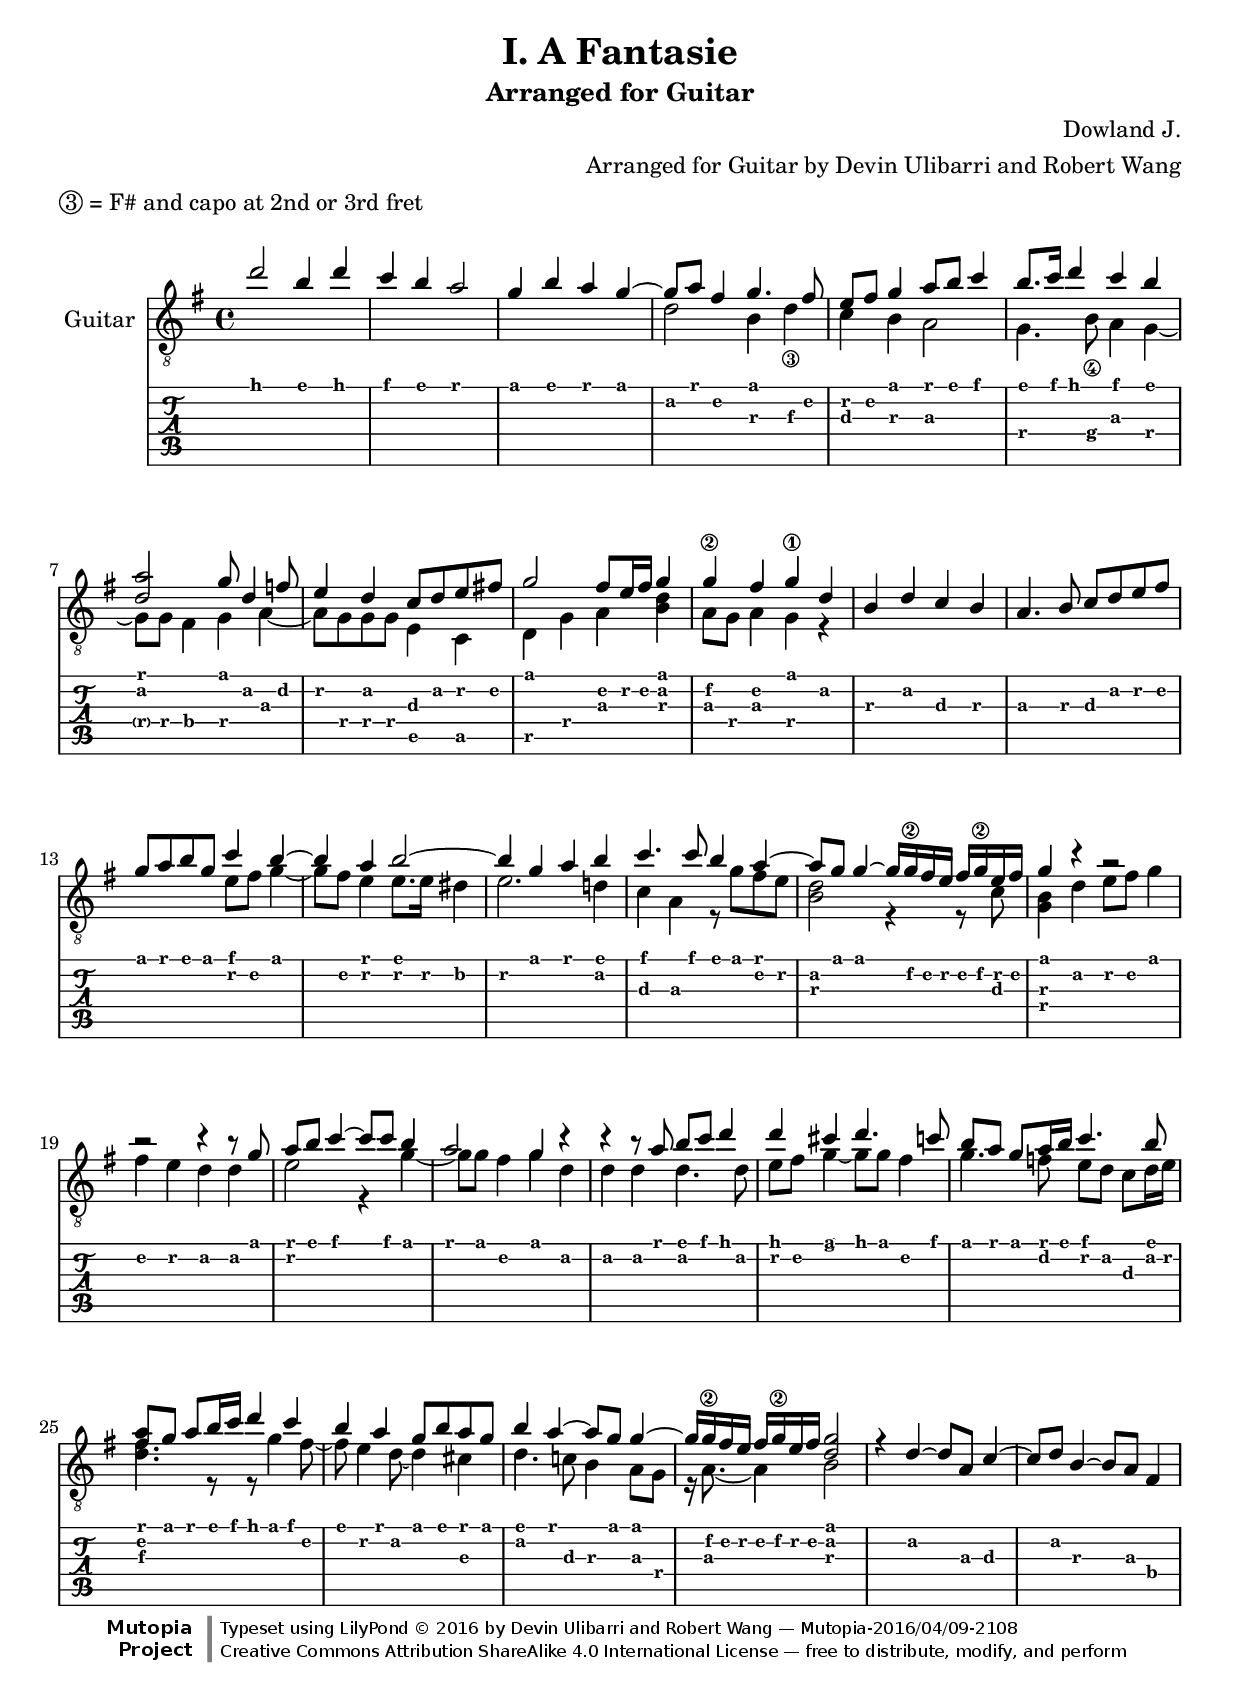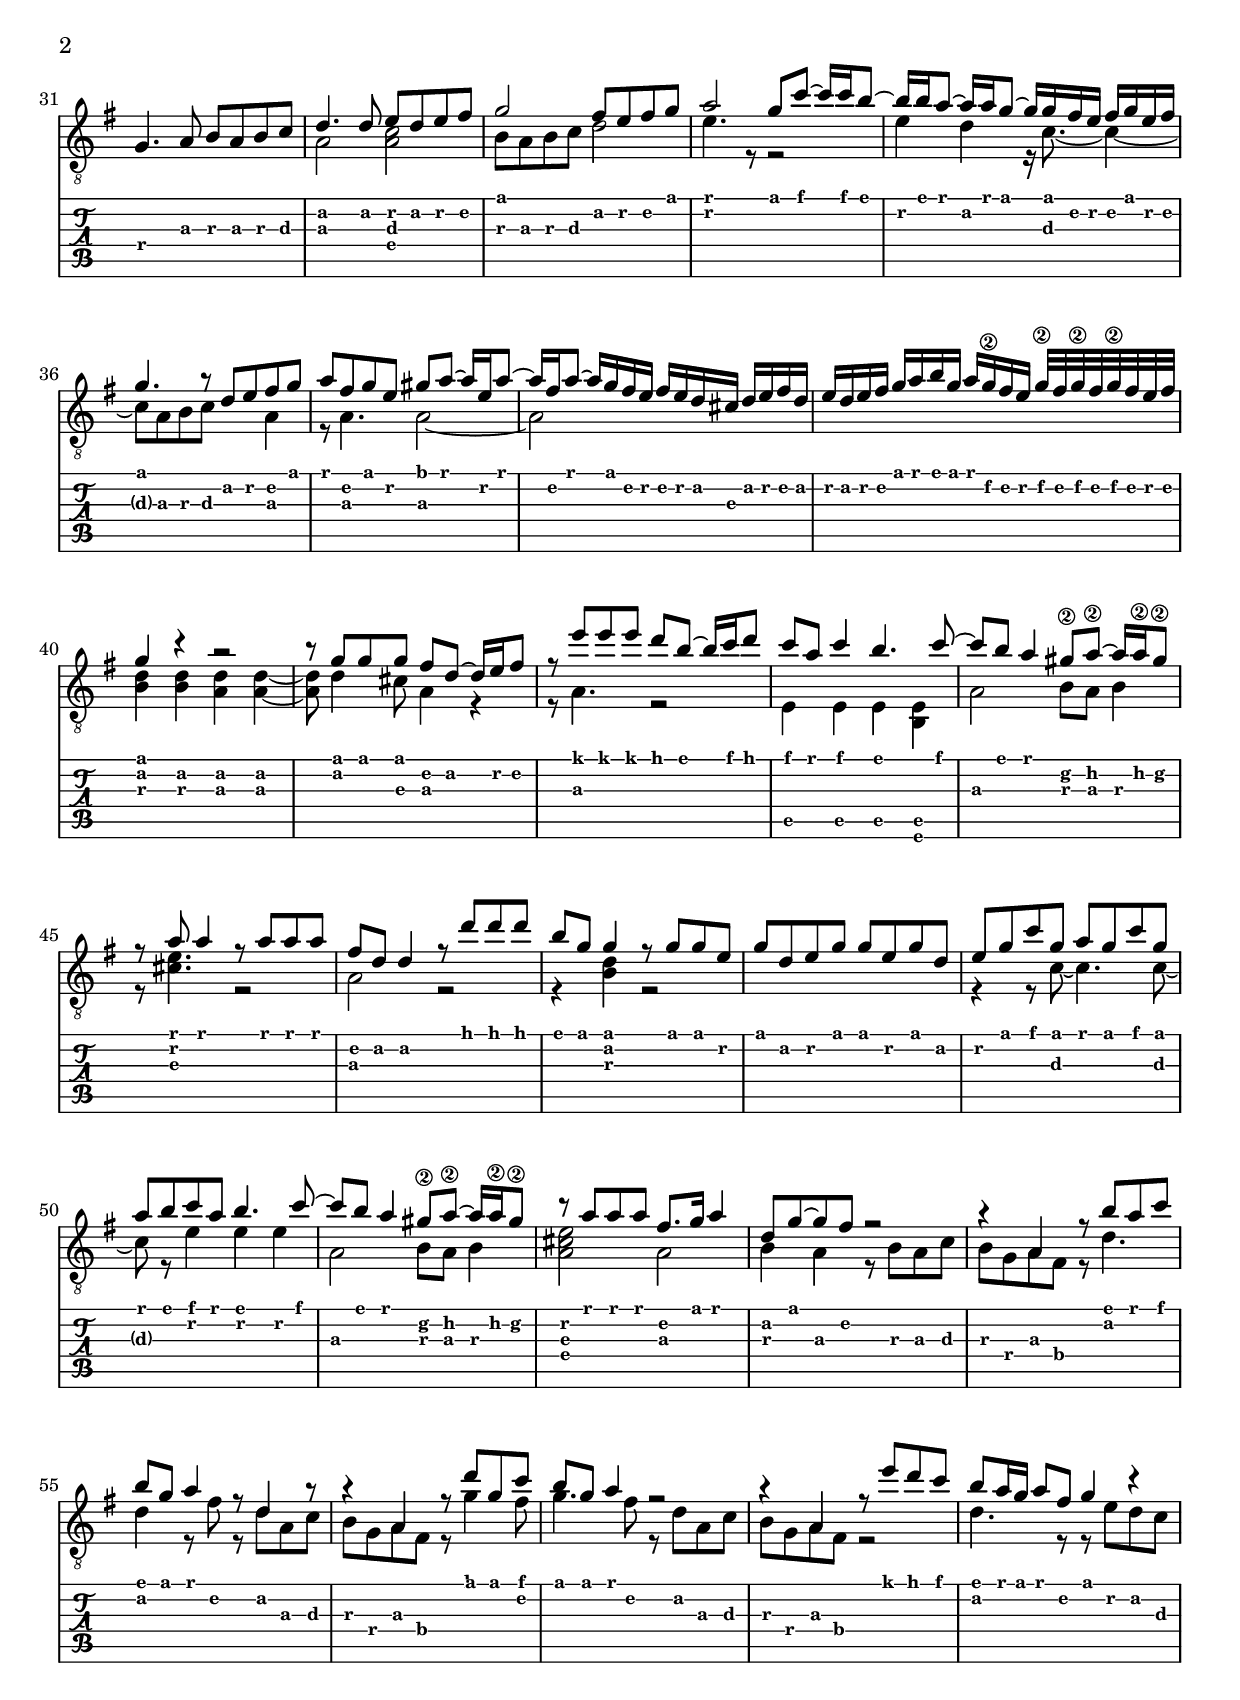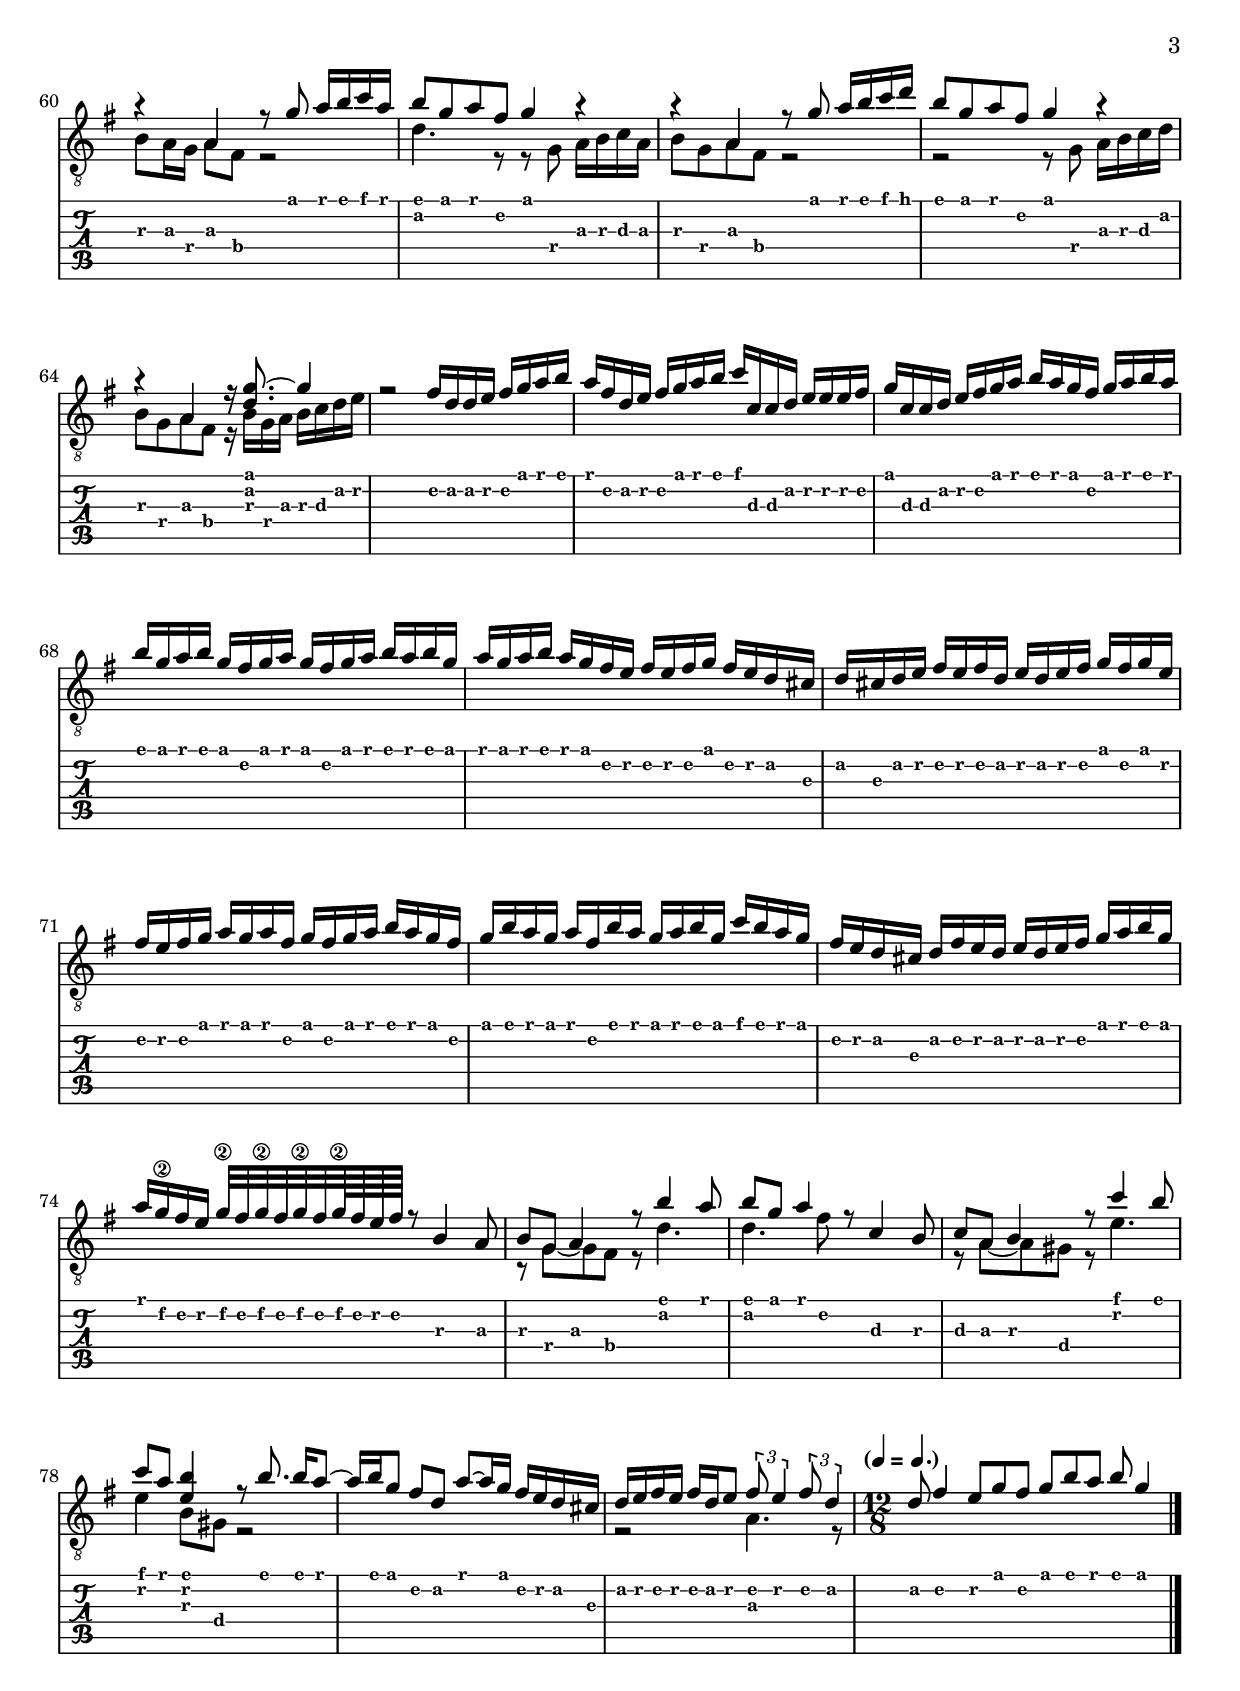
\version "2.18.2"

\header {
  title = "I. A Fantasie"
  subtitle = "Arranged for Guitar"
  composer = "Dowland J."
  piece = \markup { \circle 3 = "F#" and capo at 2nd or 3rd fret } % tune g down 1/2 step to f#, then capo at 3rd fret
  arranger = "Arranged for Guitar by Devin Ulibarri and Robert Wang"
  opus = ""
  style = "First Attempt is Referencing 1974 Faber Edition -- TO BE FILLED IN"
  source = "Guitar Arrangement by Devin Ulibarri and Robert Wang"
  date = ""
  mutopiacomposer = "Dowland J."
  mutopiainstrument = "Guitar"
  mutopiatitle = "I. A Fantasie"
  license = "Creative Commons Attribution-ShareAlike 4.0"
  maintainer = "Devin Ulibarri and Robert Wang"
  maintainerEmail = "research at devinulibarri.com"

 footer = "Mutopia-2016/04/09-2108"
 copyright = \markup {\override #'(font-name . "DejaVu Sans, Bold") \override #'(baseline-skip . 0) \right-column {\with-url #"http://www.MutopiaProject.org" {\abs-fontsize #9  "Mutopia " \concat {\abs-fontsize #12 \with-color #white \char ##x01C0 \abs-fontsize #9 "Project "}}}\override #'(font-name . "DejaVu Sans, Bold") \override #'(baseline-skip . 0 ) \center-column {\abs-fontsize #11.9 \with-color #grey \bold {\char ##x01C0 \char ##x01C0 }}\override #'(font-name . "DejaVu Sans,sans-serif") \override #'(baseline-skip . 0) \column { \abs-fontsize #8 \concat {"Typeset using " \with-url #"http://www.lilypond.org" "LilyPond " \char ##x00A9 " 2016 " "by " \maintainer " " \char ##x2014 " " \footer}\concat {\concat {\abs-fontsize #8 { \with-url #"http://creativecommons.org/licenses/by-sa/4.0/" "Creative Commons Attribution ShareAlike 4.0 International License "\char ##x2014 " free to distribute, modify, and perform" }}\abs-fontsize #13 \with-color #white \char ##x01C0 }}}
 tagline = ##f
}

\paper {
  % add space between composer/opus markup and first staff
  markup-system-spacing #'padding = #3
  % add a little space between composer and opus
  markup-markup-spacing #'padding = #1.2
  top-margin = #8
  bottom-margin = #12
}

mbreak = {} % { \break }
global = {
  \time 4/4
  \key g \major
}

%% C with slash -------------------------------
cWithSlash = \markup {
  \combine \roman C \translate #'(0.6 . -0.4) \draw-line #'(0 . 2.0)
}
%% Span -----------------------------------
%% Syntax: \bbarre #"text" { notes } - text = any number of box
bbarre =
#(define-music-function (barre location str music) (string? ly:music?)
   (let ((elts (extract-named-music music '(NoteEvent EventChord))))
     (if (pair? elts)
         (let ((first-element (first elts))
               (last-element (last elts)))
           (set! (ly:music-property first-element 'articulations)
                 (cons (make-music 'TextSpanEvent 'span-direction -1)
                       (ly:music-property first-element 'articulations)))
           (set! (ly:music-property last-element 'articulations)
                 (cons (make-music 'TextSpanEvent 'span-direction 1)
                       (ly:music-property last-element 'articulations))))))
   #{
       \once \override TextSpanner.font-size = #-2
       \once \override TextSpanner.font-shape = #'upright
       \once \override TextSpanner.staff-padding = #3
       \once \override TextSpanner.style = #'line
       \once \override TextSpanner.to-barline = ##f
       \once \override TextSpanner.bound-details =
            #`((left
                (text . ,#{ \markup { \draw-line #'( 0 . -.5) } #})
                (Y . 0)
                (padding . 0.25)
                (attach-dir . -2))
               (right
                (text . ,#{ \markup { \cWithSlash #str } #})
                (Y . 0)
                (padding . 0.25)
                (attach-dir . 2)))
%% uncomment this line for make full barred
      % \once \override TextSpanner.bound-details.left.text = \markup{"B" #str}
      $music
   #})

#(define RH rightHandFinger)

upperVoice = \relative c'' {
  \voiceOne
  \slurDown
  \override TextSpanner.bound-details.left.stencil-align-dir-y = #CENTER
  \override TextSpanner.dash-fraction = #0.3
  \override TextSpanner.dash-period = #1
  d2 b4 d | c b a2 |
  g4 b a g~ | g8 a fis4 g4. fis8 |
  e8 fis g4 a8 b c4 | b8. c16 d4 c4 b4 |
  <a d,>2 g8 d4 f8 | e4 d c8 d e fis! |
  g2 fis8 e16 fis g4 | g4-\2 fis g-\1 d | 
  b d c b |  a4. b8 c d e fis | 
  g a b g c4 b4~ | b a b2~ |
  b4 g a b | c4. c8 b4 a~ | 
  a8 g g4~ g16 g-\2 fis e fis g-\2 e fis | g4 r r2 | 
  r2 r4 r8 g8 | a b c4~ c8 c8 b4 | 
  a2 g4 r4 | r4 r8 a b c d4 | 
  d cis d4. c8 | b a g a16 b c4. b8 | 
  <a fis>8 g a b16 c d4 c | b a g8 b a g | b4 a~ a8 g g4~| 
  g16 g-\2 fis e fis g-\2 e fis <d g>2 | r4 d~ d8 a c4~ | 
  c8 d b4~ b8 a fis4 | g4. a8 b a b c | 
  d4. d8 e d e fis | g2 fis8 e fis g | 
  a2 g8 c~ c16 c b8~ | b16 b a8~ a16 a g8~ g16 g fis e fis g e fis |
  g4. r8 d e fis g | a fis g e gis a~ a16 e a8~ | 
  a16 fis a8~ a16 g fis e fis e d cis d e fis d | e d e fis g a b g a g-\2 fis e g32-\2 fis g-\2 fis g-\2 fis e fis | 
  g4 r r2 | r8 g g g fis d~ d16 e fis8 |  r e' e e d b~ b16 c d8 | 
  c a c4 b4. c8~ | c b a4 gis8-\2 a-\2~ a16 a-\2 gis8-\2 | 
  r a a4 r8 a a a | fis d d4 r8 d' d d | 
  b g g4 r8 g g e | g d e g g e g d | 
  e g c g a g c g | a b c a b4. c8~ | 
  c b a4 gis8-\2 a-\2~ a16 a-\2 gis8-\2 | r8 a a a fis8. g16 a4 |
  d,8 g8~ g8 fis r2 | r4 a, r8 b' a c |
  b g a4 r8 d,4 r8 | r4 a r8 d'8 g, c |
  b g a4 r2 | r4 a, r8 e''8 d c | b a16 g a8 fis g4 r | 
  r a, r8 g' a16 b c a | b8 g a fis g4 r |
  r a, r8 g' a16 b c d | b8 g a fis g4 r |
  r a, r16 <g' d>8.~ g4 | r2 fis16 d d e fis g a b |
  a fis d e fis g a b c c, c d e e e fis | g c, c d e fis g a b a g fis g a b a |
  b g a b g fis g a g fis g a b a b g | a g a b a g fis e fis e fis g fis e d cis |
  d cis d e fis e fis d e d e fis g fis g e | fis e fis g a g a fis g fis g a b a g fis |
  g b a g a fis b a g a b g c b a g | fis e d cis d fis e d e d e fis g a b g | 
  a g-\2 fis e g32-\2 fis g-\2 fis g-\2 fis g64-\2 fis e fis r8 b,4 a8 | b g a4 r8 b'4 a8 |
  b g a4 r8 c,4 b8 | c a b4 r8 c'4 b8 | 
  c a <b e,>4 r8 b8. b16 a8~ | a16 b g8 fis d a'~ a16 g fis e d cis |
  d e fis e fis d e8 \tuplet 3/2 { fis8 e4 } \tuplet 3/2 { fis8 d4 }
  \time 12/8
  \tempo \markup {
    \concat {
      (
      \smaller \general-align #Y #DOWN \note #"4" #1
      " = "
      \smaller \general-align #Y #DOWN \note #"4." #1
      )
    }
  }
  d8 fis4 e8 g fis g b a b g4 |
  \bar "|."
}

lowerVoice = \relative c {
  \voiceThree
  \slurDown
  \override TextSpanner.bound-details.left.stencil-align-dir-y = #CENTER
  \override TextSpanner.dash-fraction = #0.3
  \override TextSpanner.dash-period = #1
  \stemDown

}

middleVoice = \relative c' {
  \voiceTwo
  \set stringNumberOrientations = #'(down)
  \set fingeringOrientations = #'(down)
  \override TextSpanner.bound-details.left.stencil-align-dir-y = #CENTER
  \override TextSpanner.font-size = #-5
  \override TextSpanner.dash-fraction = #0.3
  \override TextSpanner.dash-period = #1
  \slurUp
  s1 | s1 |
  s1 | d2 b4 d-\3 |
  c b a2 | g4. b8-\4 a4 g~ | %imitation begins
  g8 g fis4 g4 a~ |
  a8 g g g e4 c |
  d g a <d b> |
  a8 g a4 g r |
  s1 |
  s1 |
  s2 e'8 fis g4~ |
  g8 fis e4 e8. e16 dis4 |
  e2. d!4 |
  c4 a r8 g' fis e |
  <d b>2 r4 r8 c |
  <b g>4 d e8 fis g4 |
  fis4 e d d |
  e2 r4 g~ |
  g8 g fis4 g d |
  d d d4. d8 |
  e8 fis g4~ g8 g fis4 |
  g4. f8 e d c d16 e |
  <fis d>4. r8 r8 g4 fis8~ |
  fis8 e4 d8~ d4 cis |
  d4. c!8 b4 a8 g |
  r16 a8.~ a4 b2 |
  s1 |
  s1 | %measure 30
  s1 |
  a2 <c a> |
  b8 a b c d2 |
  e4. r8 r2 |
  e4 d r16 c8.~ c4~ |
  c8 a b c s4 a |
  r8 a4. a2~ |
  a2 s2 |
  s1 |
  <d b>4 <d b> <d a> <d a>~ | %measure 40
  <d a>8 d4 cis8 a4 r4 |
  r8 a4. r2 |
  e4 e e <e b> |
  a2 b8 a b4 |
  r8 <e cis>4. r2 |
  a,2 r2 |
  r4 <d b> r2 |
  s1 |
  r4 r8 c~ c4. c8~ |
  c8 r8 e4 e e | %measure 50
  a,2 b8 a b4 |
  <e cis a>2 a, |
  b4 a r8 b a c |
  b8 g a fis r d'4. |
  d4 r8 fis r d a c |
  b8 g a fis r g'4 fis8 |
  g4. fis8 r d a c |
  b8 g a fis r2 |
  d'4. r8 r e d c |
  b a16 g a8 fis r2 |
  d'4. r8 r g, a16 b c a |
  b8 g a fis r2 |
  r2 r8 g a16 b c d |
  b8 g a fis r16 b g a b c d e |
  s1 | %Notes in Upper: d16 g, g a b c d e fis d d e fis g a b | %measure 65
  s1 | %Notes in Upper: a fis d e fis g a b c c, c d e e e fis |
  s1 |
  s1 |
  s1 |
  s1 | %measure 70
  s1 |
  s1 |
  s1 |
  s1 |
  r8 g,~ g fis r8 d'4. |
  d4. fis8 s2 | %Notes in upper = r c,4 b8 |
  r8 a,8~ a8 gis r8 e'4. |
  e4 b8 gis r2 |
  s1 |
  r2 a4. r8 | %measure 80
}

\score {
  <<
    \new Staff = "Guitar" \with {
      midiInstrument = #"acoustic guitar (nylon)"
      instrumentName = #"Guitar"
      \mergeDifferentlyDottedOn
      \mergeDifferentlyHeadedOn
%      \override StringNumber #'stencil = ##f
    } <<
      \global
      \clef "treble_8"

      \context Voice = "upperVoice" \upperVoice
      \context Voice = "middleVoice" \middleVoice
      \context Voice = "lowerVoice" \lowerVoice
      
    >>
%%{
    % tabs are not completely developed
    \new TabStaff = "Guitar tabs" \with {
      tablatureFormat = #fret-letter-tablature-format
      stringTunings = \stringTuning <g, c f a d' g'>
     % additionalBassStrings = \stringTuning <c, d, e, fis, g,>
      fretLabels = #'("a" "b" "r" "d" "e" "f" "g" "h" "i" "k")
    } <<
      \clef "tab"
      \global
      \context TabVoice = "upperVoice" \upperVoice
      \context TabVoice = "middleVoice" \middleVoice
      \context Tabvoice = "lowerVoice" \lowerVoice
    >>
%}
  >>
  \layout {
      \context {
      \Score
    }
  }
  \midi {
    \context { \TabStaff \remove "Staff_performer" }
    \tempo 4 = 74
  }
}
